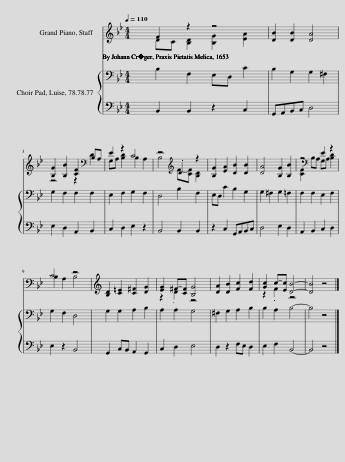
X:1
%%score ( 1 2 ) { 3 | 4 }
L:1/8
Q:1/4=110
M:4/4
I:linebreak $
K:Bb
V:1 treble
V:2 treble
V:3 bass
V:4 bass
V:1
 F2 z2 z4 | [DB]2 [DB]2 [DA]4 |$ [B,G]2 [B,B]2 [CF]2[K:bass] B,A, | E2 z2 C4 | z4[K:treble] .D2 z2 | %5
 [B,G]2 [EA]2 [DB]2 [DB]2 | [DA]4 [B,G]2 [B,B]2 | z4[K:bass] E2 z2 |$ C4 z4 | [B,D]2 [C=E]2 [C^F]2 [DG]2 | %10
 [EG]2 ^F-[CF] [B,G]4 | [DA]2 [DB]2 [Fc]2 [Fd]2 | [Gc]2 c-[Ec] [DB]4- | [DB]4 z4 |] %14
V:2
 DC [B,D]2 [B,G]2 [EA]2 | x8 |$ z4 z2[K:bass] D2 | G,A, [B,D]2 B,2 A,2 | B,4[K:treble] F-[CF] [B,D]2 | %5
 x8 | x8 | [CF]2[K:bass] B,A, G,A, [B,D]2 |$ B,2 A,2 B,4 | x8 | %10
 z2 .D2 z4 | x8 | z2 .F2 z4 | x8 |] %14
V:3
 B,2 F,2 E,D, C2 | B,2 G,2 G,2 ^F,2 |$ G,2 F,2 F,2 F,2 | E,2 F,2 G,2 F,2 | D,4 B,2 F,2 | %5
 E,D, C2 B,2 G,2 | G,2 ^F,2 G,2 =F,2 | F,2 F,2 E,2 F,2 |$ G,2 F,2 D,4 | G,2 G,2 A,2 B,2 | %10
 A,2 A,2 G,4 | ^F,2 G,2 A,2 B,2 | B,2 A,2 B,4- | B,4 z4 |] %14
V:4
 B,,2 B,,2 z2 C,2 | G,,A,,B,,C, D,4 |$ E,2 D,2 A,,2 B,,2 | C,2 D,2 E,2 z2 | B,,4 B,,2 B,,2 | %5
 z2 C,2 G,,A,,B,,C, | D,4 E,2 D,2 | A,,2 B,,2 C,2 D,2 |$ E,2 z2 B,,4 | G,,2 C,B,, A,,2 G,,2 | %10
 C,2 D,2 E,4 | D,2 z2 F,E, D,2 | E,2 F,2 B,,4- | B,,4 z4 |] %14
